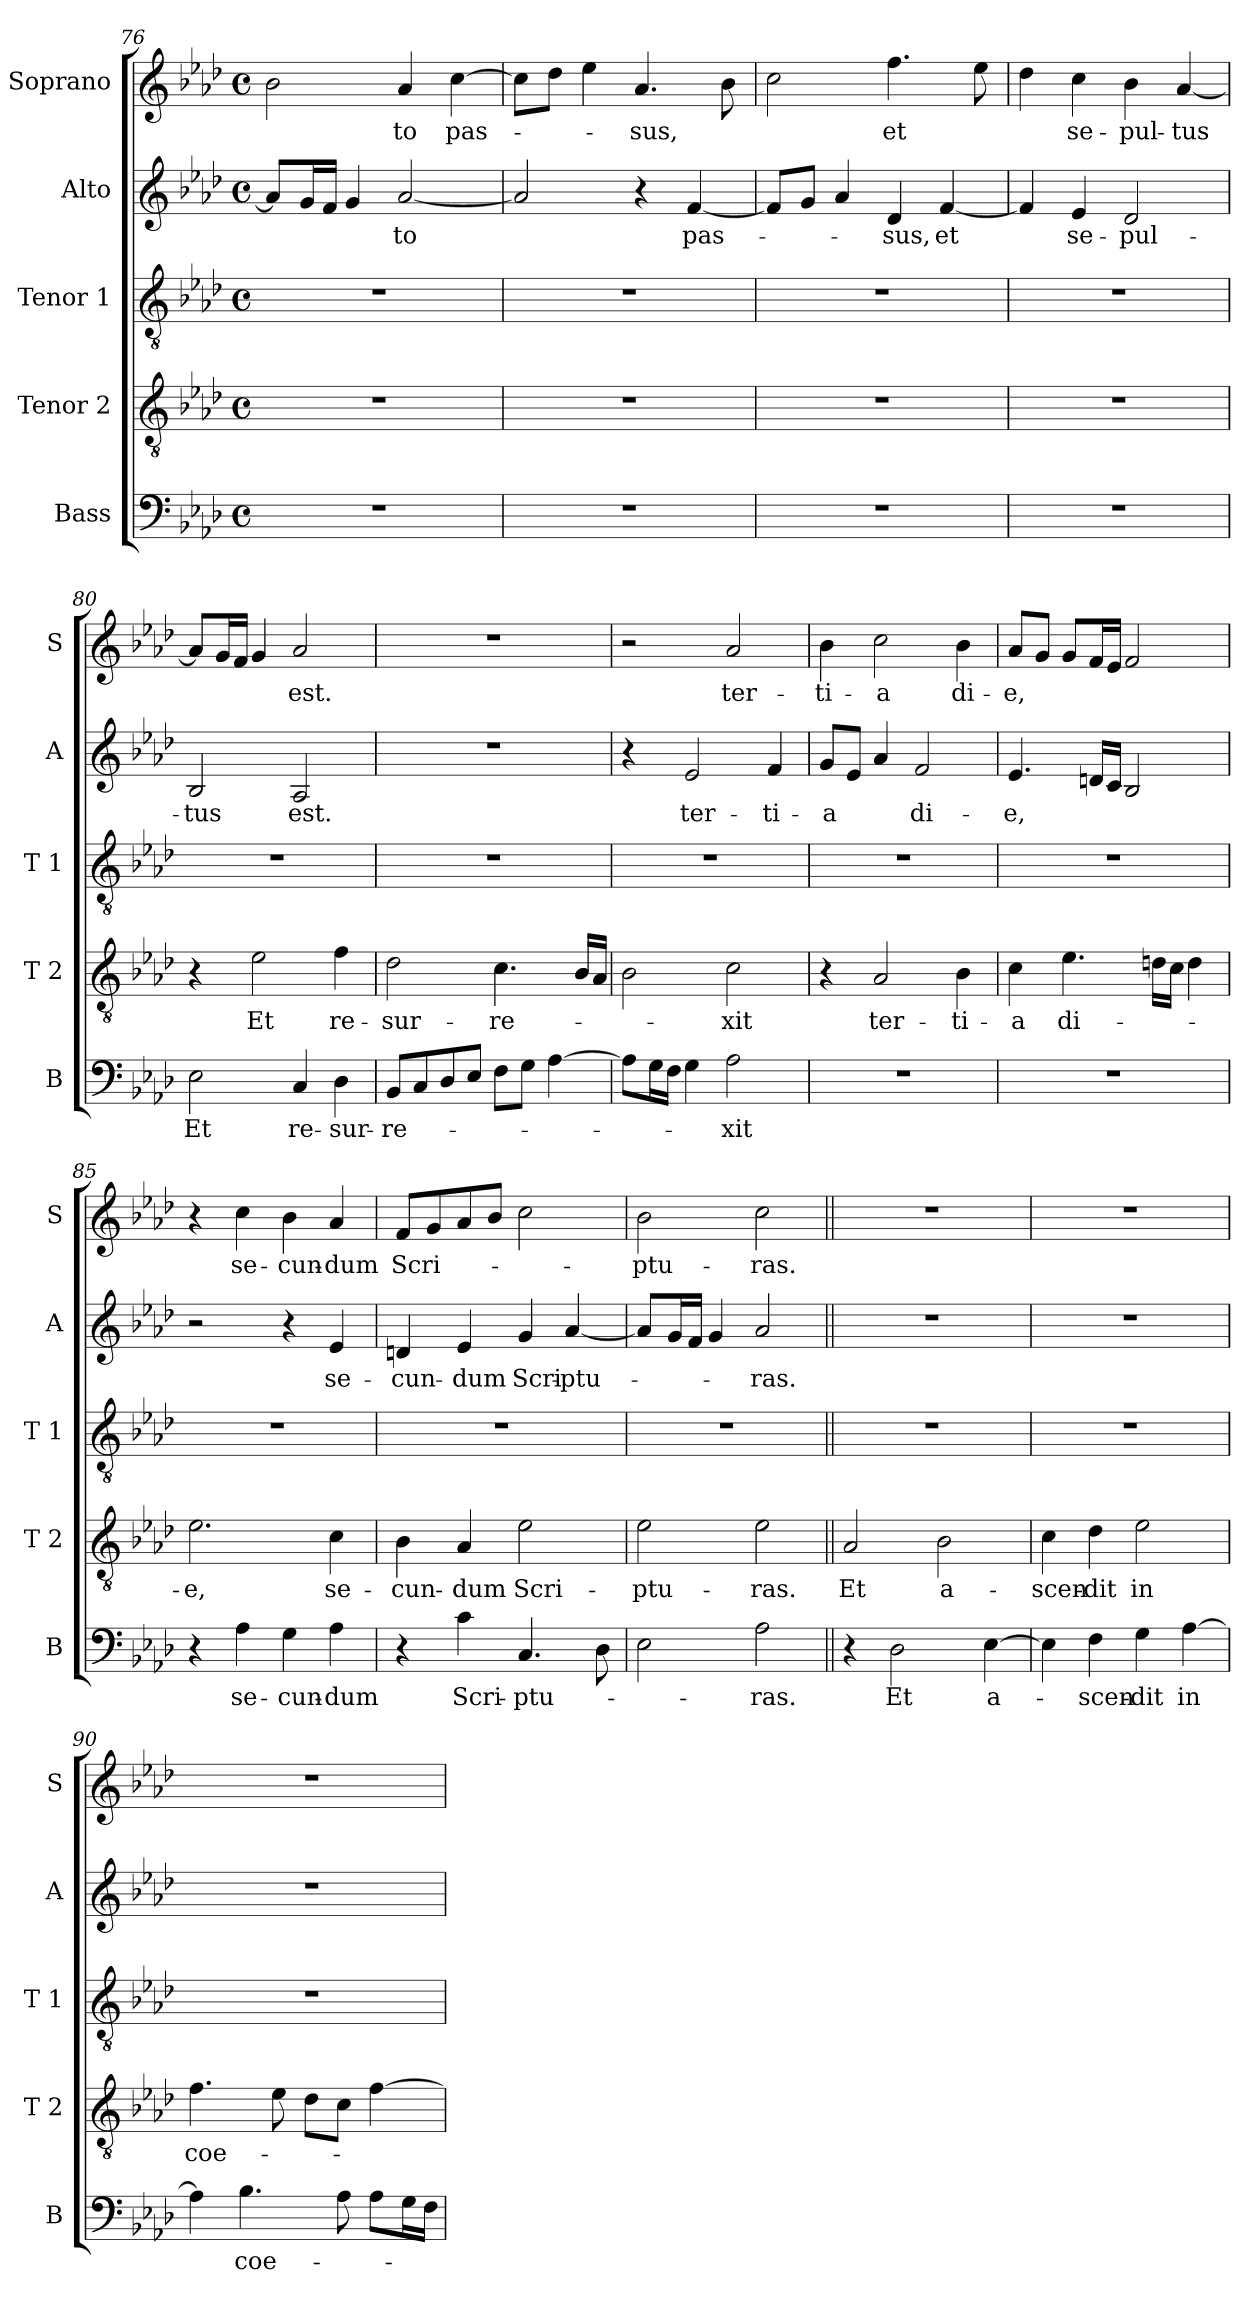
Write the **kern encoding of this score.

**kern	**text	**kern	**text	**kern	**kern	**text	**kern	**text
*part5	*part5	*part4	*part4	*part3	*part2	*part2	*part1	*part1
*staff5	*staff5	*staff4	*staff4	*staff3	*staff2	*staff2	*staff1	*staff1
*I"Bass	*	*I"Tenor 2	*	*I"Tenor 1	*I"Alto	*	*I"Soprano	*
*I'B	*	*I'T 2	*	*I'T 1	*I'A	*	*I'S	*
!!LO:LB:g=z
*clefF4	*	*clefGv2	*	*clefGv2	*clefG2	*	*clefG2	*
*k[b-e-a-d-]	*	*k[b-e-a-d-]	*	*k[b-e-a-d-]	*k[b-e-a-d-]	*	*k[b-e-a-d-]	*
*A-:	*	*A-:	*	*A-:	*A-:	*	*A-:	*
*M4/4	*	*M4/4	*	*M4/4	*M4/4	*	*M4/4	*
*met(c)	*	*met(c)	*	*met(c)	*met(c)	*	*met(c)	*
=76	=76	=76	=76	=76	=76	=76	=76	=76
1r	.	1r	.	1r	8a-/L]	.	2b-\	.
.	.	.	.	.	16g/L	.	.	.
.	.	.	.	.	16f/JJ	.	.	.
.	.	.	.	.	4g/	.	.	.
.	.	.	.	.	[2a-/	-to	4a-/	-to
.	.	.	.	.	.	.	[4cc\	pas-
=77	=77	=77	=77	=77	=77	=77	=77	=77
1r	.	1r	.	1r	2a-/]	.	8cc\L]	.
.	.	.	.	.	.	.	8dd-\J	.
.	.	.	.	.	.	.	4ee-\	.
.	.	.	.	.	4r	.	4.a-/	-sus,
.	.	.	.	.	[4f/	pas-	.	.
.	.	.	.	.	.	.	8b-\	.
=78	=78	=78	=78	=78	=78	=78	=78	=78
1r	.	1r	.	1r	8f/L]	.	2cc\	.
.	.	.	.	.	8g/J	.	.	.
.	.	.	.	.	4a-/	.	.	.
.	.	.	.	.	4d-/	-sus,	4.ff\	et
.	.	.	.	.	[4f/	et	.	.
.	.	.	.	.	.	.	8ee-\	.
=79	=79	=79	=79	=79	=79	=79	=79	=79
1r	.	1r	.	1r	4f/]	.	4dd-\	.
.	.	.	.	.	4e-/	se-	4cc\	se-
.	.	.	.	.	2d-/	-pul-	4b-\	-pul-
.	.	.	.	.	.	.	[4a-/	-tus
=80	=80	=80	=80	=80	=80	=80	=80	=80
2E-\	Et	4r	.	1r	2B-/	-tus	8a-/L]	.
.	.	.	.	.	.	.	16g/L	.
.	.	.	.	.	.	.	16f/JJ	.
.	.	2e-\	Et	.	.	.	4g/	.
4C/	re-	.	.	.	2A-/	est.	2a-/	est.
4D-\	-sur-	4f\	re-	.	.	.	.	.
!!LO:PB:g=z
=81	=81	=81	=81	=81	=81	=81	=81	=81
8BB-/L	-re-	2d-\	-sur-	1r	1r	.	1r	.
8C/	.	.	.	.	.	.	.	.
8D-/	.	.	.	.	.	.	.	.
8E-/J	.	.	.	.	.	.	.	.
8F\L	.	4.c\	-re-	.	.	.	.	.
8G\J	.	.	.	.	.	.	.	.
[4A-\	.	.	.	.	.	.	.	.
.	.	16B-/LL	.	.	.	.	.	.
.	.	16A-/JJ	.	.	.	.	.	.
=82	=82	=82	=82	=82	=82	=82	=82	=82
8A-\L]	.	2B-\	.	1r	4r	.	2r	.
16G\L	.	.	.	.	.	.	.	.
16F\JJ	.	.	.	.	.	.	.	.
4G\	.	.	.	.	2e-/	ter-	.	.
2A-\	-xit	2c\	-xit	.	.	.	2a-/	ter-
.	.	.	.	.	4f/	-ti-	.	.
=83	=83	=83	=83	=83	=83	=83	=83	=83
1r	.	4r	.	1r	8g/L	-a	4b-\	-ti-
.	.	.	.	.	8e-/J	.	.	.
.	.	2A-/	ter-	.	4a-/	.	2cc\	-a
.	.	.	.	.	2f/	di-	.	.
.	.	4B-\	-ti-	.	.	.	4b-\	di-
=84	=84	=84	=84	=84	=84	=84	=84	=84
1r	.	4c\	-a	1r	4.e-/	-e,	8a-/L	-e,
.	.	.	.	.	.	.	8g/J	.
.	.	4.e-\	di-	.	.	.	8g/L	.
.	.	.	.	.	16dn/LL	.	16f/L	.
.	.	.	.	.	16c/JJ	.	16e-/JJ	.
.	.	.	.	.	2B-/	.	2f/	.
.	.	16dn\LL	.	.	.	.	.	.
.	.	16c\JJ	.	.	.	.	.	.
.	.	4d\	.	.	.	.	.	.
=85	=85	=85	=85	=85	=85	=85	=85	=85
4r	.	2.e-\	-e,	1r	2r	.	4r	.
4A-\	se-	.	.	.	.	.	4cc\	se-
4G\	-cun-	.	.	.	4r	.	4b-\	-cun-
4A-\	-dum	4c\	se-	.	4e-/	se-	4a-/	-dum
!!LO:LB:g=z
=86	=86	=86	=86	=86	=86	=86	=86	=86
4r	.	4B-\	-cun-	1r	4dn/	-cun-	8f/L	Scri-
.	.	.	.	.	.	.	8g/	.
4c\	Scri-	4A-/	-dum	.	4e-/	-dum	8a-/	.
.	.	.	.	.	.	.	8b-/J	.
4.C/	-ptu-	2e-\	Scri-	.	4g/	Scri-	2cc\	.
.	.	.	.	.	[4a-/	-ptu-	.	.
8D-\	.	.	.	.	.	.	.	.
=87	=87	=87	=87	=87	=87	=87	=87	=87
2E-\	.	2e-\	-ptu-	1r	8a-/L]	.	2b-\	-ptu-
.	.	.	.	.	16g/L	.	.	.
.	.	.	.	.	16f/JJ	.	.	.
.	.	.	.	.	4g/	.	.	.
2A-\	-ras.	2e-\	-ras.	.	2a-/	-ras.	2cc\	-ras.
=88||	=88||	=88||	=88||	=88||	=88||	=88||	=88||	=88||
4r	.	2A-/	Et	1r	1r	.	1r	.
2D-\	Et	.	.	.	.	.	.	.
.	.	2B-\	a-	.	.	.	.	.
[4E-\	a-	.	.	.	.	.	.	.
=89	=89	=89	=89	=89	=89	=89	=89	=89
4E-\]	.	4c\	-scen-	1r	1r	.	1r	.
4F\	-scen-	4d-\	-dit	.	.	.	.	.
4G\	-dit	2e-\	in	.	.	.	.	.
[4A-\	in	.	.	.	.	.	.	.
=90	=90	=90	=90	=90	=90	=90	=90	=90
4A-\]	.	4.f\	coe-	1r	1r	.	1r	.
4.B-\	coe-	.	.	.	.	.	.	.
.	.	8e-\	.	.	.	.	.	.
.	.	8d-\L	.	.	.	.	.	.
8A-\	.	8c\J	.	.	.	.	.	.
8A-\L	.	[4f\	.	.	.	.	.	.
16G\L	.	.	.	.	.	.	.	.
16F\JJ	.	.	.	.	.	.	.	.
=	=	=	=	=	=	=	=	=
*-	*-	*-	*-	*-	*-	*-	*-	*-
